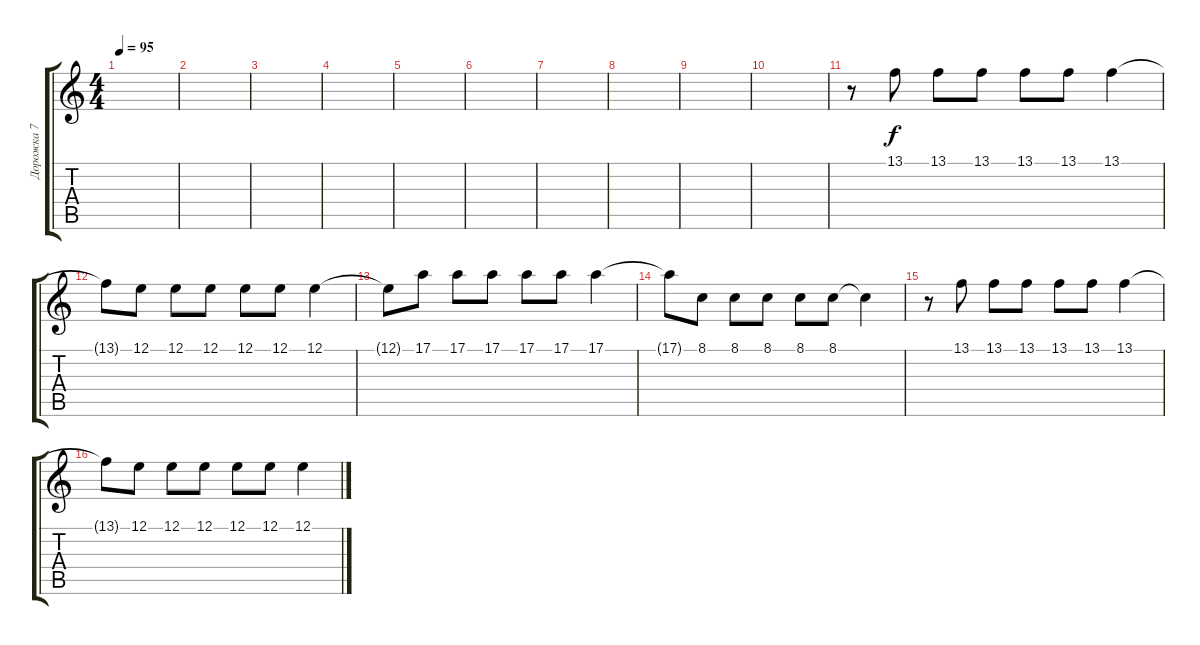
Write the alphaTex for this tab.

\track ("Дорожка 7" "Дорожка 7") {instrument acousticgrandpiano}
\staff {score tabs}
\tuning (E4 B3 G3 D3 A2 E2) {hide}
\ts (4 4)
\tempo 95
\clef g2
\ks c
|
|
|
|
|
|
|
|
|
|
r.8 13.1.8 13.1.8 13.1.8 13.1.8 13.1.8 13.1.4 |
13.1{t}.8 12.1.8 12.1.8 12.1.8 12.1.8 12.1.8 12.1.4 |
12.1{t}.8 17.1.8 17.1.8 17.1.8 17.1.8 17.1.8 17.1.4 |
17.1{t}.8 8.1.8 8.1.8 8.1.8 8.1.8 8.1.8 8.1{t}.4 |
r.8 13.1.8 13.1.8 13.1.8 13.1.8 13.1.8 13.1.4 |
13.1{t}.8 12.1.8 12.1.8 12.1.8 12.1.8 12.1.8 12.1.4
